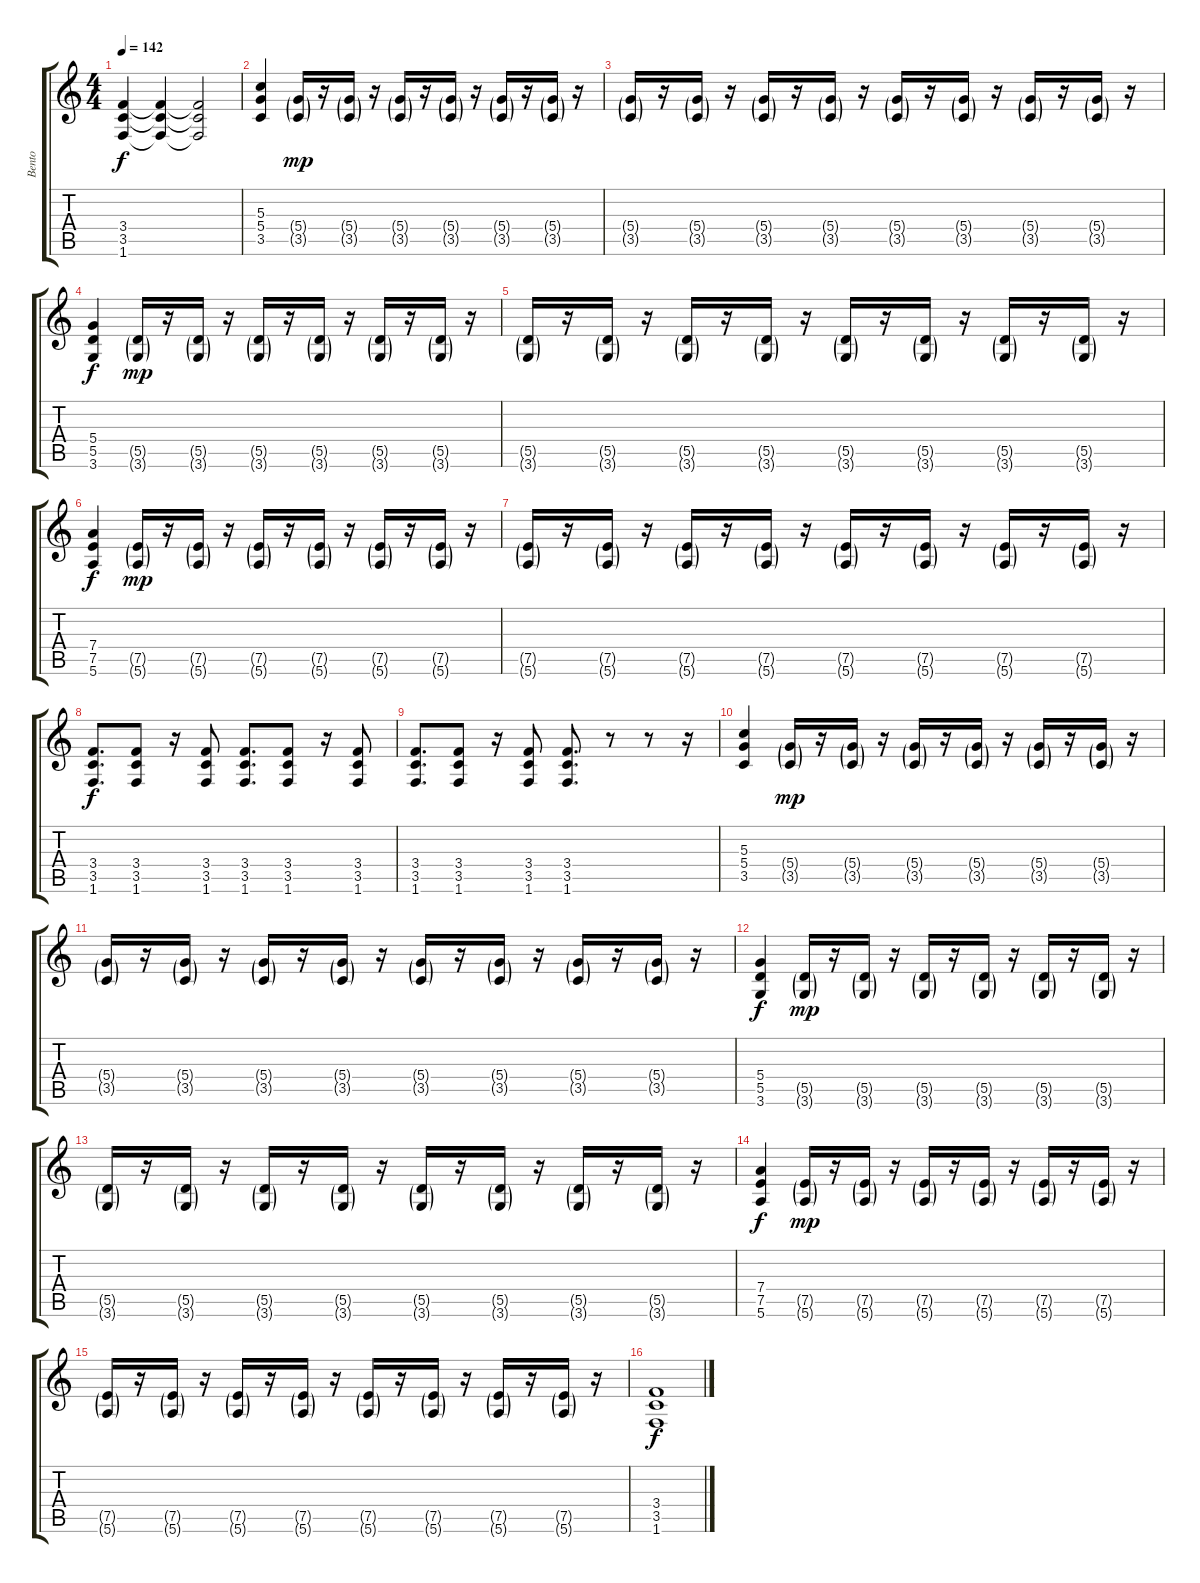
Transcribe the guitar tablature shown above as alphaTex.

\track ("Bento" "Bento") {instrument distortionguitar}
\staff {score tabs}
\tuning (E4 B3 G3 D3 A2 E2) {hide}
\ts (4 4)
\tempo 142
\clef g2
\ks c
(3.4{t} 3.5{t} 1.6{t}).4{dy f} (3.4{t} 3.5{t} 1.6{t}).4 (3.4{t} 3.5{t} 1.6{t}).2 |
(5.3 5.4 3.5).4 (5.4{g} 3.5{g}).16{dy mp} r.16 (5.4{g} 3.5{g}).16 r.16 (5.4{g} 3.5{g}).16 r.16 (5.4{g} 3.5{g}).16 r.16 (5.4{g} 3.5{g}).16 r.16 (5.4{g} 3.5{g}).16 r.16 |
(5.4{g} 3.5{g}).16 r.16 (5.4{g} 3.5{g}).16 r.16 (5.4{g} 3.5{g}).16 r.16 (5.4{g} 3.5{g}).16 r.16 (5.4{g} 3.5{g}).16 r.16 (5.4{g} 3.5{g}).16 r.16 (5.4{g} 3.5{g}).16 r.16 (5.4{g} 3.5{g}).16 r.16 |
(5.4 5.5 3.6).4{dy f} (5.5{g} 3.6{g}).16{dy mp} r.16 (5.5{g} 3.6{g}).16 r.16 (5.5{g} 3.6{g}).16 r.16 (5.5{g} 3.6{g}).16 r.16 (5.5{g} 3.6{g}).16 r.16 (5.5{g} 3.6{g}).16 r.16 |
(5.5{g} 3.6{g}).16 r.16 (5.5{g} 3.6{g}).16 r.16 (5.5{g} 3.6{g}).16 r.16 (5.5{g} 3.6{g}).16 r.16 (5.5{g} 3.6{g}).16 r.16 (5.5{g} 3.6{g}).16 r.16 (5.5{g} 3.6{g}).16 r.16 (5.5{g} 3.6{g}).16 r.16 |
(7.4 7.5 5.6).4{dy f} (7.5{g} 5.6{g}).16{dy mp} r.16 (7.5{g} 5.6{g}).16 r.16 (7.5{g} 5.6{g}).16 r.16 (7.5{g} 5.6{g}).16 r.16 (7.5{g} 5.6{g}).16 r.16 (7.5{g} 5.6{g}).16 r.16 |
(7.5{g} 5.6{g}).16 r.16 (7.5{g} 5.6{g}).16 r.16 (7.5{g} 5.6{g}).16 r.16 (7.5{g} 5.6{g}).16 r.16 (7.5{g} 5.6{g}).16 r.16 (7.5{g} 5.6{g}).16 r.16 (7.5{g} 5.6{g}).16 r.16 (7.5{g} 5.6{g}).16 r.16 |
(3.4 3.5 1.6).8{d dy f} (3.4 3.5 1.6).8 r.16 (3.4 3.5 1.6).8 (3.4 3.5 1.6).8{d} (3.4 3.5 1.6).8 r.16 (3.4 3.5 1.6).8 |
(3.4 3.5 1.6).8{d} (3.4 3.5 1.6).8 r.16 (3.4 3.5 1.6).8 (3.4 3.5 1.6).8{d} r.8 r.8 r.16 |
(5.3 5.4 3.5).4 (5.4{g} 3.5{g}).16{dy mp} r.16 (5.4{g} 3.5{g}).16 r.16 (5.4{g} 3.5{g}).16 r.16 (5.4{g} 3.5{g}).16 r.16 (5.4{g} 3.5{g}).16 r.16 (5.4{g} 3.5{g}).16 r.16 |
(5.4{g} 3.5{g}).16 r.16 (5.4{g} 3.5{g}).16 r.16 (5.4{g} 3.5{g}).16 r.16 (5.4{g} 3.5{g}).16 r.16 (5.4{g} 3.5{g}).16 r.16 (5.4{g} 3.5{g}).16 r.16 (5.4{g} 3.5{g}).16 r.16 (5.4{g} 3.5{g}).16 r.16 |
(5.4 5.5 3.6).4{dy f} (5.5{g} 3.6{g}).16{dy mp} r.16 (5.5{g} 3.6{g}).16 r.16 (5.5{g} 3.6{g}).16 r.16 (5.5{g} 3.6{g}).16 r.16 (5.5{g} 3.6{g}).16 r.16 (5.5{g} 3.6{g}).16 r.16 |
(5.5{g} 3.6{g}).16 r.16 (5.5{g} 3.6{g}).16 r.16 (5.5{g} 3.6{g}).16 r.16 (5.5{g} 3.6{g}).16 r.16 (5.5{g} 3.6{g}).16 r.16 (5.5{g} 3.6{g}).16 r.16 (5.5{g} 3.6{g}).16 r.16 (5.5{g} 3.6{g}).16 r.16 |
(7.4 7.5 5.6).4{dy f} (7.5{g} 5.6{g}).16{dy mp} r.16 (7.5{g} 5.6{g}).16 r.16 (7.5{g} 5.6{g}).16 r.16 (7.5{g} 5.6{g}).16 r.16 (7.5{g} 5.6{g}).16 r.16 (7.5{g} 5.6{g}).16 r.16 |
(7.5{g} 5.6{g}).16 r.16 (7.5{g} 5.6{g}).16 r.16 (7.5{g} 5.6{g}).16 r.16 (7.5{g} 5.6{g}).16 r.16 (7.5{g} 5.6{g}).16 r.16 (7.5{g} 5.6{g}).16 r.16 (7.5{g} 5.6{g}).16 r.16 (7.5{g} 5.6{g}).16 r.16 |
(3.4 3.5 1.6).1{dy f}
